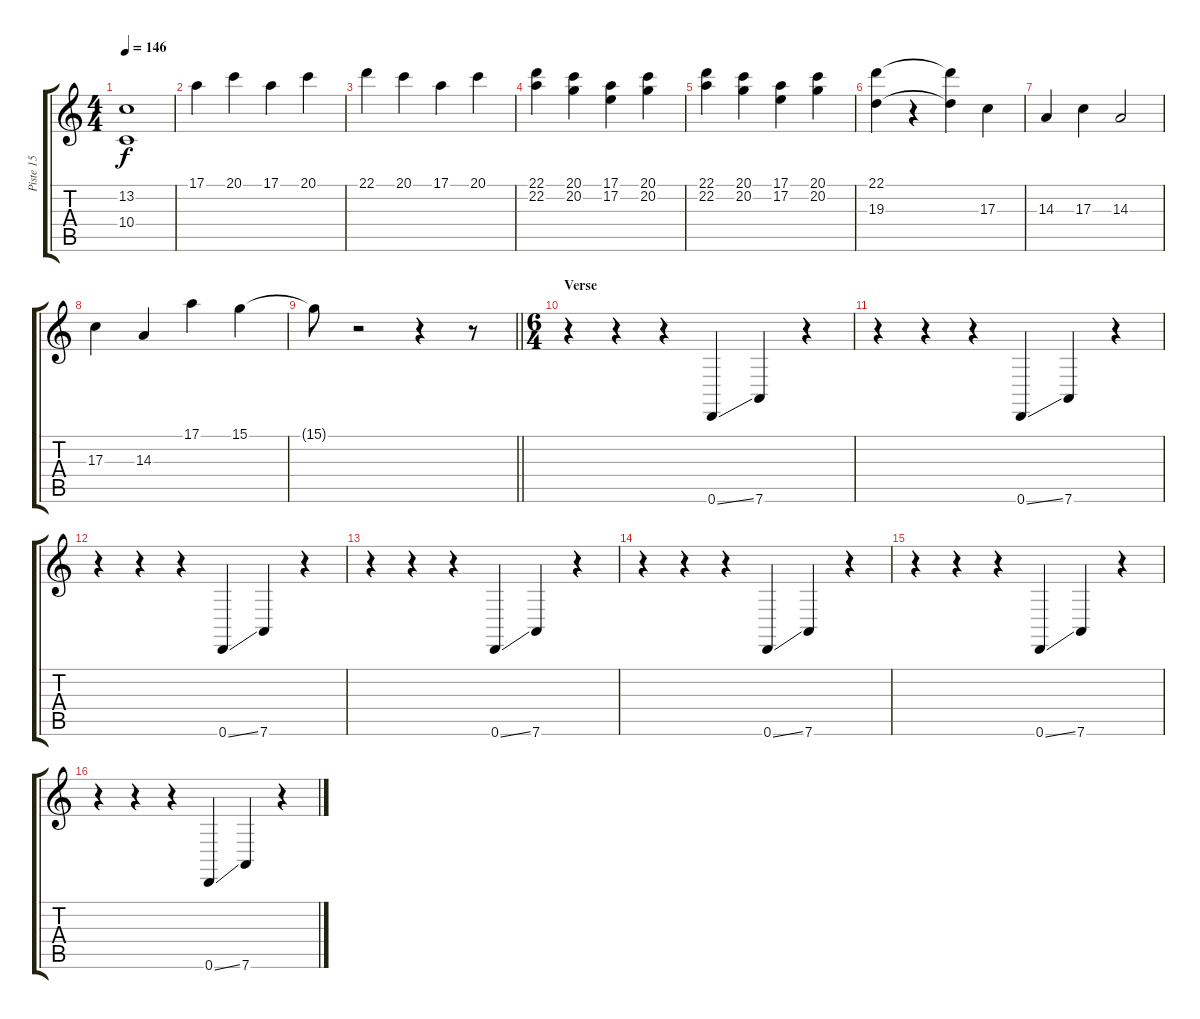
\track ("Piste 15" "Piste 15") {instrument trumpet}
\staff {score tabs}
\tuning (E4 B3 G3 D3 A2 D2) {hide}
\ts (4 4)
\tempo 146
\clef g2
\ks c
(13.2{t} 10.4{t}).1{dy f} |
17.1.4 20.1.4 17.1.4 20.1.4 |
22.1.4 20.1.4 17.1.4 20.1.4 |
(22.1 22.2).4 (20.1 20.2).4 (17.1 17.2).4 (20.1 20.2).4 |
(22.1 22.2).4 (20.1 20.2).4 (17.1 17.2).4 (20.1 20.2).4 |
(22.1 19.3).4 r.4 (22.1{t} 19.3{t}).4 17.3.4 |
14.3.4 17.3.4 14.3.2 |
17.3.4 14.3.4 17.1.4 15.1.4 |
\barLineRight lightlight
15.1{t}.8 r.2 r.4 r.8 |
\ts (6 4)
\section ("" "Verse")
r.4{instrument trumpet} r.4 r.4 0.6{ss}.4 7.6.4 r.4 |
r.4 r.4 r.4 0.6{ss}.4 7.6.4 r.4 |
r.4 r.4 r.4 0.6{ss}.4 7.6.4 r.4 |
r.4 r.4 r.4 0.6{ss}.4 7.6.4 r.4 |
r.4 r.4 r.4 0.6{ss}.4 7.6.4 r.4 |
r.4 r.4 r.4 0.6{ss}.4 7.6.4 r.4 |
r.4 r.4 r.4 0.6{ss}.4 7.6.4 r.4
